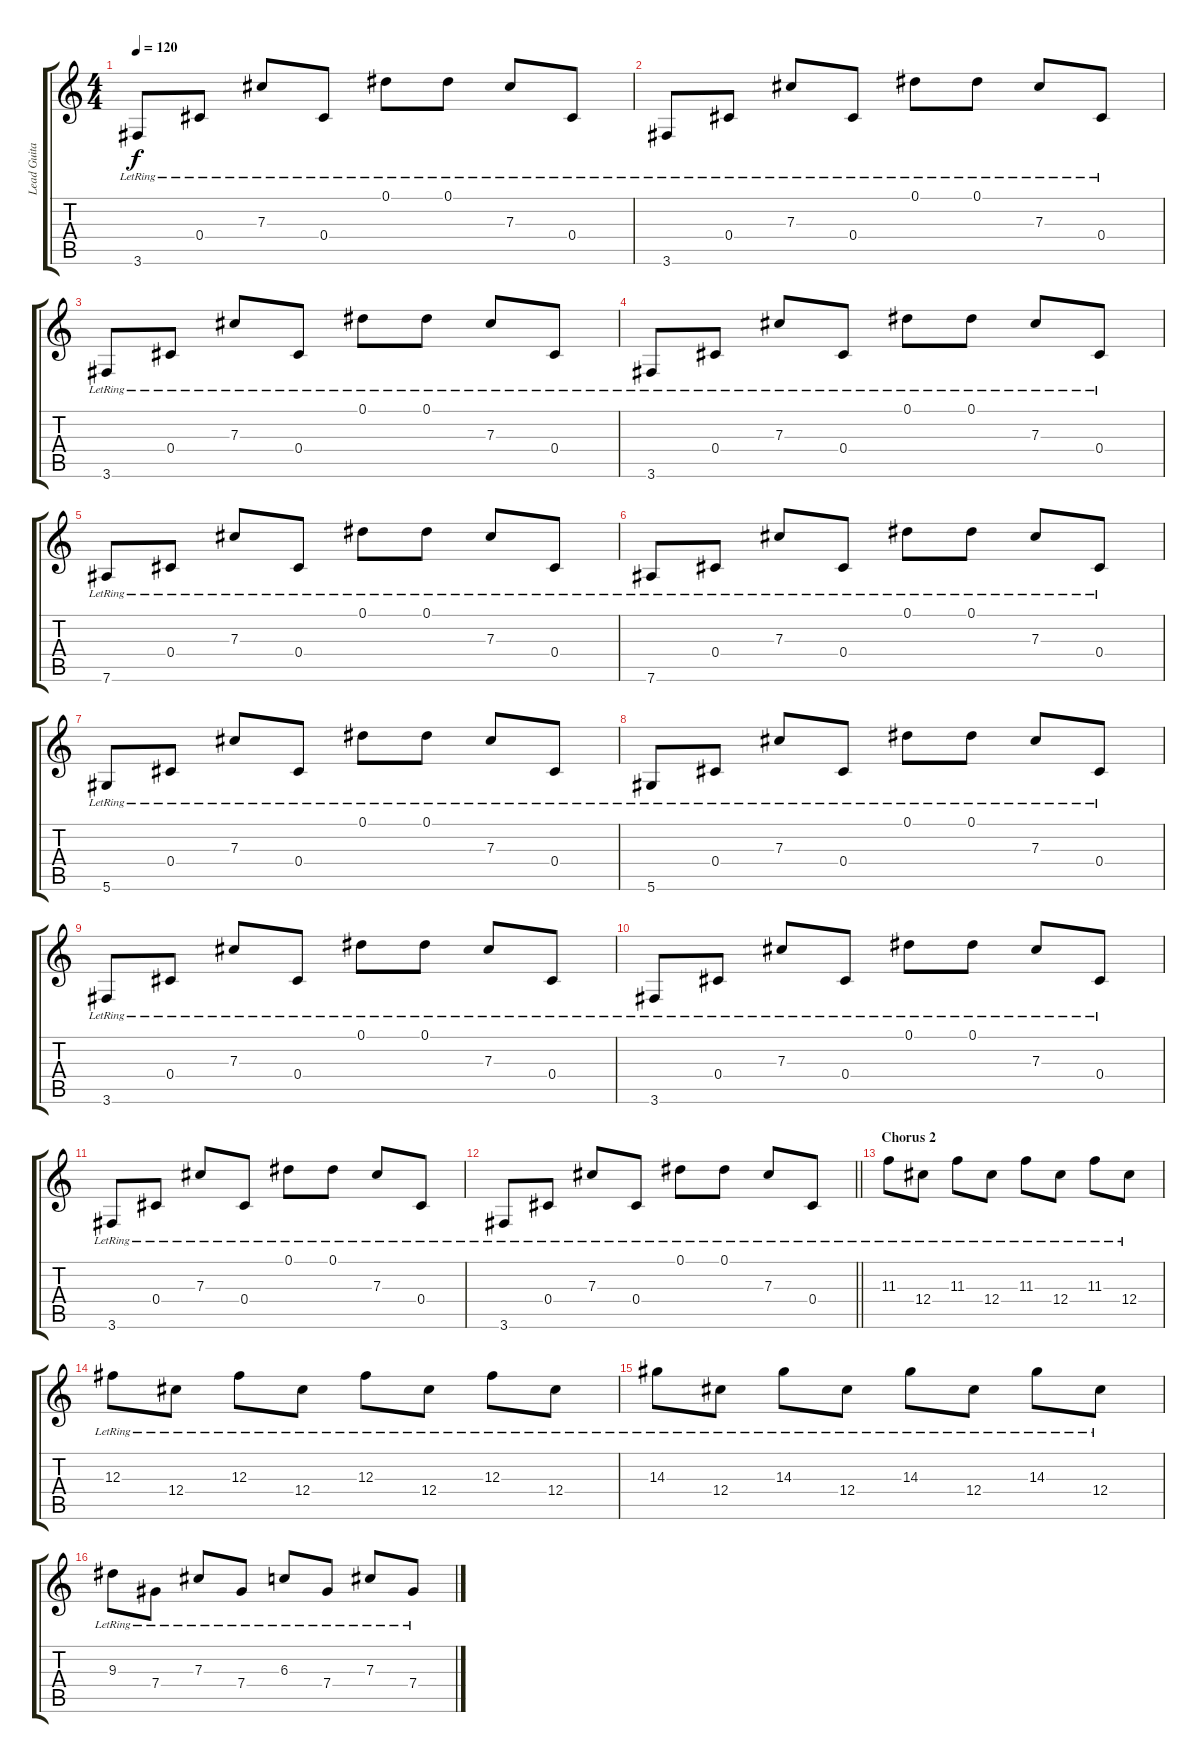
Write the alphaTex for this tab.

\track ("Lead Guitar 1" "Lead Guita") {instrument electricguitarclean}
\staff {score tabs}
\tuning (Eb4 Bb3 Gb3 Db3 Ab2 Eb2) {hide}
\ts (4 4)
\tempo 120
\clef g2
\ks c
3.6{lr}.8{dy f} 0.4{lr}.8 7.3{lr}.8 0.4{lr}.8 0.1{lr}.8 0.1{lr}.8 7.3{lr}.8 0.4{lr}.8 |
3.6{lr}.8 0.4{lr}.8 7.3{lr}.8 0.4{lr}.8 0.1{lr}.8 0.1{lr}.8 7.3{lr}.8 0.4{lr}.8 |
3.6{lr}.8 0.4{lr}.8 7.3{lr}.8 0.4{lr}.8 0.1{lr}.8 0.1{lr}.8 7.3{lr}.8 0.4{lr}.8 |
3.6{lr}.8 0.4{lr}.8 7.3{lr}.8 0.4{lr}.8 0.1{lr}.8 0.1{lr}.8 7.3{lr}.8 0.4{lr}.8 |
7.6{lr}.8 0.4{lr}.8 7.3{lr}.8 0.4{lr}.8 0.1{lr}.8 0.1{lr}.8 7.3{lr}.8 0.4{lr}.8 |
7.6{lr}.8 0.4{lr}.8 7.3{lr}.8 0.4{lr}.8 0.1{lr}.8 0.1{lr}.8 7.3{lr}.8 0.4{lr}.8 |
5.6{lr}.8 0.4{lr}.8 7.3{lr}.8 0.4{lr}.8 0.1{lr}.8 0.1{lr}.8 7.3{lr}.8 0.4{lr}.8 |
5.6{lr}.8 0.4{lr}.8 7.3{lr}.8 0.4{lr}.8 0.1{lr}.8 0.1{lr}.8 7.3{lr}.8 0.4{lr}.8 |
3.6{lr}.8 0.4{lr}.8 7.3{lr}.8 0.4{lr}.8 0.1{lr}.8 0.1{lr}.8 7.3{lr}.8 0.4{lr}.8 |
3.6{lr}.8 0.4{lr}.8 7.3{lr}.8 0.4{lr}.8 0.1{lr}.8 0.1{lr}.8 7.3{lr}.8 0.4{lr}.8 |
3.6{lr}.8 0.4{lr}.8 7.3{lr}.8 0.4{lr}.8 0.1{lr}.8 0.1{lr}.8 7.3{lr}.8 0.4{lr}.8 |
\barLineRight lightlight
3.6{lr}.8 0.4{lr}.8 7.3{lr}.8 0.4{lr}.8 0.1{lr}.8 0.1{lr}.8 7.3{lr}.8 0.4{lr}.8 |
\section ("" "Chorus 2")
11.3{lr}.8 12.4{lr}.8 11.3{lr}.8 12.4{lr}.8 11.3{lr}.8 12.4{lr}.8 11.3{lr}.8 12.4{lr}.8 |
12.3{lr}.8 12.4{lr}.8 12.3{lr}.8 12.4{lr}.8 12.3{lr}.8 12.4{lr}.8 12.3{lr}.8 12.4{lr}.8 |
14.3{lr}.8 12.4{lr}.8 14.3{lr}.8 12.4{lr}.8 14.3{lr}.8 12.4{lr}.8 14.3{lr}.8 12.4{lr}.8 |
9.3{lr}.8 7.4{lr}.8 7.3{lr}.8 7.4{lr}.8 6.3{lr}.8 7.4{lr}.8 7.3{lr}.8 7.4{lr}.8
